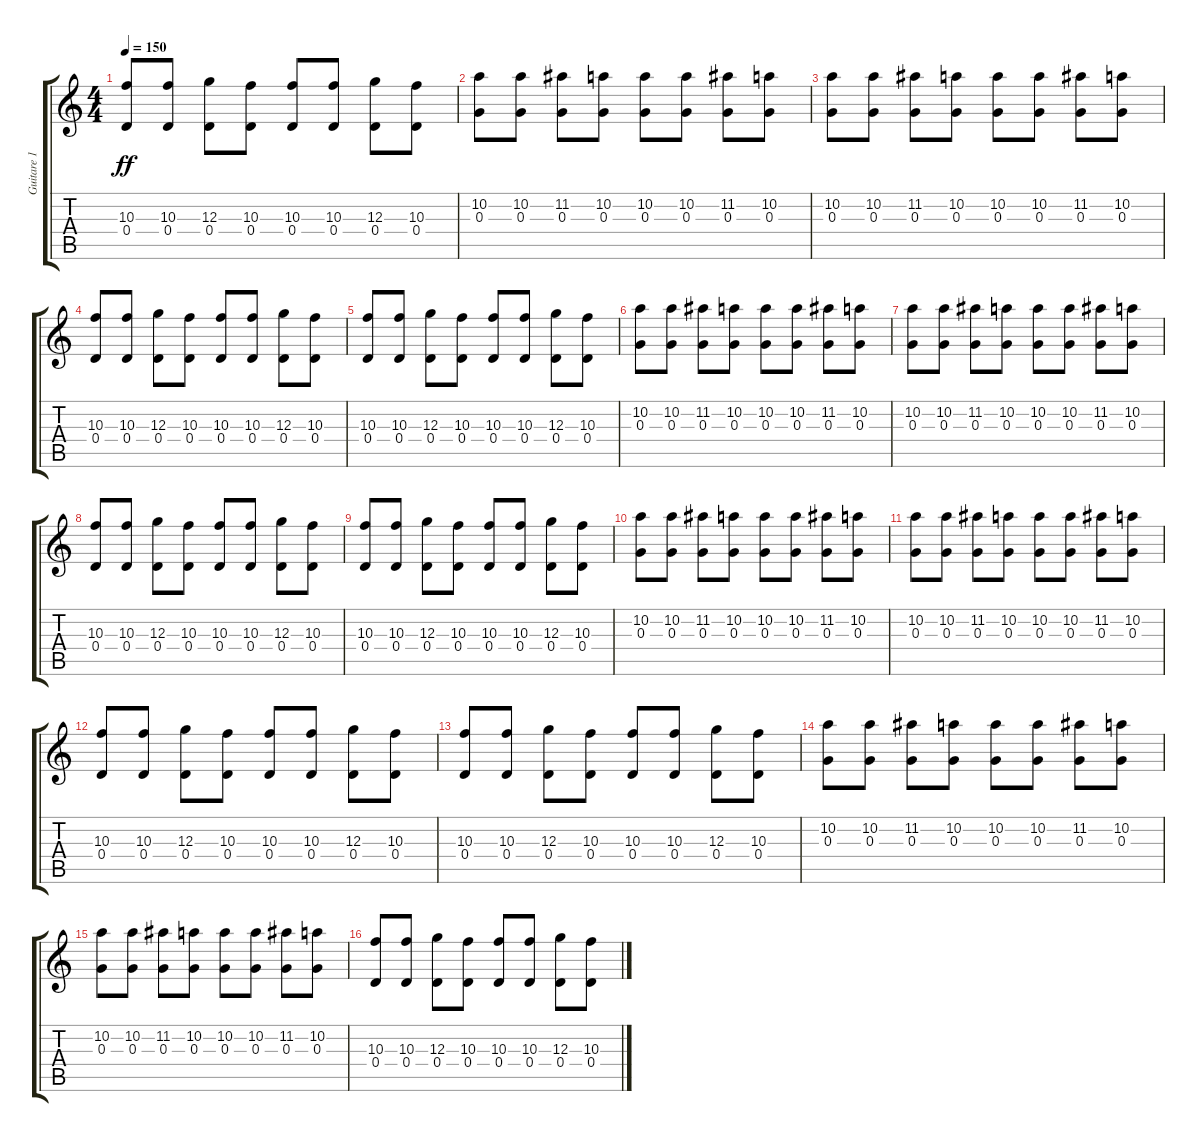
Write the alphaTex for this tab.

\track ("Guitare 1" "Guitare 1") {instrument distortionguitar}
\staff {score tabs}
\tuning (E4 B3 G3 D3 A2 E2) {hide}
\ts (4 4)
\tempo 150
\clef g2
\ks c
(10.3 0.4).8{dy ff} (10.3 0.4).8 (12.3 0.4).8 (10.3 0.4).8 (10.3 0.4).8 (10.3 0.4).8 (12.3 0.4).8 (10.3 0.4).8 |
(10.2 0.3).8 (10.2 0.3).8 (11.2 0.3).8 (10.2 0.3).8 (10.2 0.3).8 (10.2 0.3).8 (11.2 0.3).8 (10.2 0.3).8 |
(10.2 0.3).8 (10.2 0.3).8 (11.2 0.3).8 (10.2 0.3).8 (10.2 0.3).8 (10.2 0.3).8 (11.2 0.3).8 (10.2 0.3).8 |
(10.3 0.4).8 (10.3 0.4).8 (12.3 0.4).8 (10.3 0.4).8 (10.3 0.4).8 (10.3 0.4).8 (12.3 0.4).8 (10.3 0.4).8 |
(10.3 0.4).8 (10.3 0.4).8 (12.3 0.4).8 (10.3 0.4).8 (10.3 0.4).8 (10.3 0.4).8 (12.3 0.4).8 (10.3 0.4).8 |
(10.2 0.3).8 (10.2 0.3).8 (11.2 0.3).8 (10.2 0.3).8 (10.2 0.3).8 (10.2 0.3).8 (11.2 0.3).8 (10.2 0.3).8 |
(10.2 0.3).8 (10.2 0.3).8 (11.2 0.3).8 (10.2 0.3).8 (10.2 0.3).8 (10.2 0.3).8 (11.2 0.3).8 (10.2 0.3).8 |
(10.3 0.4).8 (10.3 0.4).8 (12.3 0.4).8 (10.3 0.4).8 (10.3 0.4).8 (10.3 0.4).8 (12.3 0.4).8 (10.3 0.4).8 |
(10.3 0.4).8 (10.3 0.4).8 (12.3 0.4).8 (10.3 0.4).8 (10.3 0.4).8 (10.3 0.4).8 (12.3 0.4).8 (10.3 0.4).8 |
(10.2 0.3).8 (10.2 0.3).8 (11.2 0.3).8 (10.2 0.3).8 (10.2 0.3).8 (10.2 0.3).8 (11.2 0.3).8 (10.2 0.3).8 |
(10.2 0.3).8 (10.2 0.3).8 (11.2 0.3).8 (10.2 0.3).8 (10.2 0.3).8 (10.2 0.3).8 (11.2 0.3).8 (10.2 0.3).8 |
(10.3 0.4).8 (10.3 0.4).8 (12.3 0.4).8 (10.3 0.4).8 (10.3 0.4).8 (10.3 0.4).8 (12.3 0.4).8 (10.3 0.4).8 |
(10.3 0.4).8 (10.3 0.4).8 (12.3 0.4).8 (10.3 0.4).8 (10.3 0.4).8 (10.3 0.4).8 (12.3 0.4).8 (10.3 0.4).8 |
(10.2 0.3).8 (10.2 0.3).8 (11.2 0.3).8 (10.2 0.3).8 (10.2 0.3).8 (10.2 0.3).8 (11.2 0.3).8 (10.2 0.3).8 |
(10.2 0.3).8 (10.2 0.3).8 (11.2 0.3).8 (10.2 0.3).8 (10.2 0.3).8 (10.2 0.3).8 (11.2 0.3).8 (10.2 0.3).8 |
(10.3 0.4).8 (10.3 0.4).8 (12.3 0.4).8 (10.3 0.4).8 (10.3 0.4).8 (10.3 0.4).8 (12.3 0.4).8 (10.3 0.4).8
